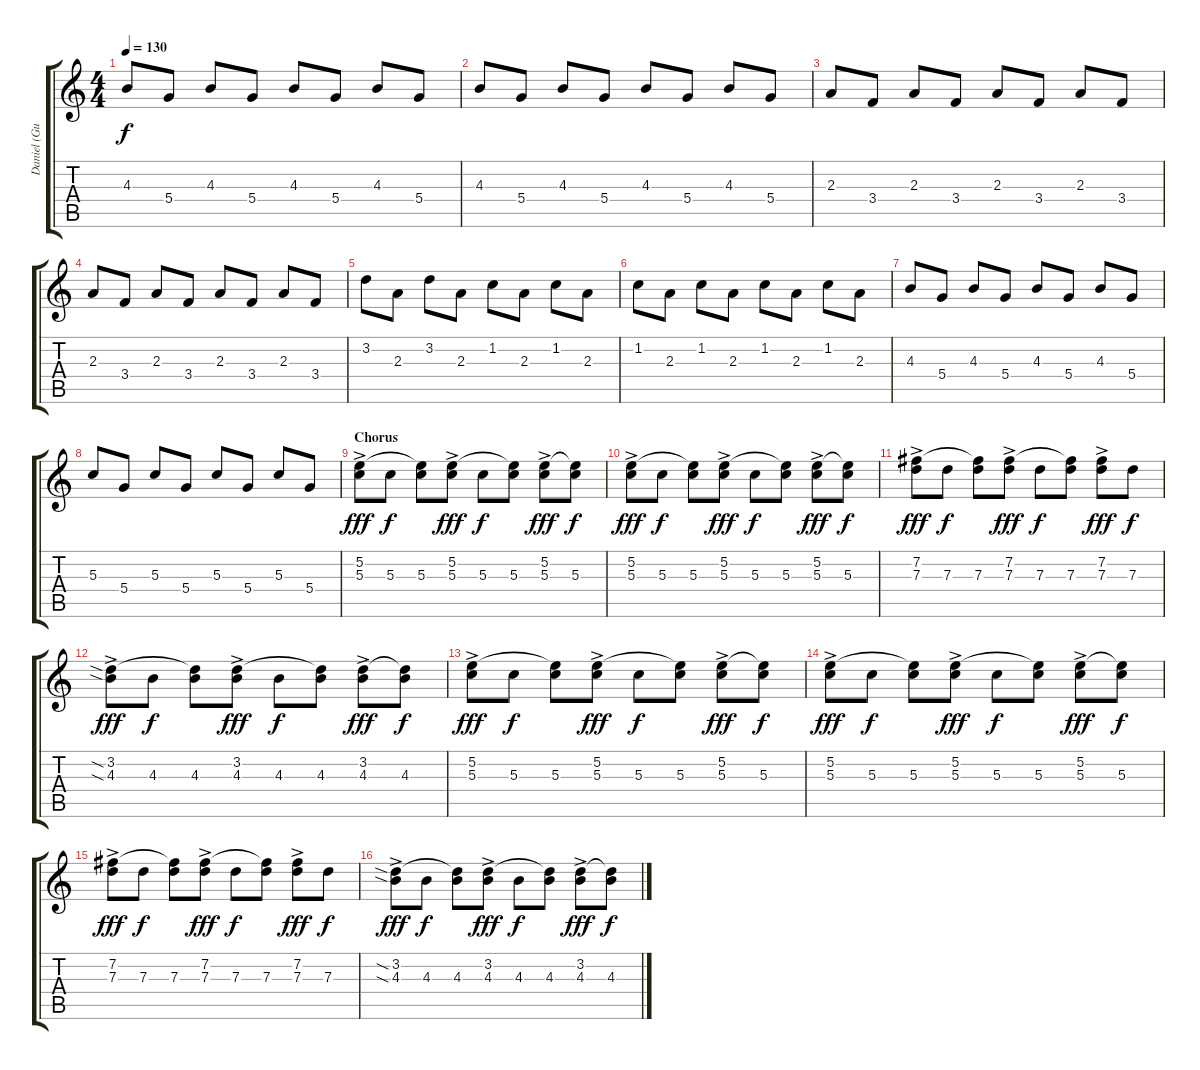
\track ("Daniel (Guitar)" "Daniel (Gu") {instrument overdrivenguitar}
\staff {score tabs}
\tuning (E4 B3 G3 D3 A2 E2) {hide}
\ts (4 4)
\tempo 130
\clef g2
\ks c
4.3.8{dy f} 5.4.8 4.3.8 5.4.8 4.3.8 5.4.8 4.3.8 5.4.8 |
4.3.8 5.4.8 4.3.8 5.4.8 4.3.8 5.4.8 4.3.8 5.4.8 |
2.3.8 3.4.8 2.3.8 3.4.8 2.3.8 3.4.8 2.3.8 3.4.8 |
2.3.8 3.4.8 2.3.8 3.4.8 2.3.8 3.4.8 2.3.8 3.4.8 |
3.2.8 2.3.8 3.2.8 2.3.8 1.2.8 2.3.8 1.2.8 2.3.8 |
1.2.8 2.3.8 1.2.8 2.3.8 1.2.8 2.3.8 1.2.8 2.3.8 |
4.3.8 5.4.8 4.3.8 5.4.8 4.3.8 5.4.8 4.3.8 5.4.8 |
5.3.8 5.4.8 5.3.8 5.4.8 5.3.8 5.4.8 5.3.8 5.4.8 |
\section ("" "Chorus")
(5.2{ac} 5.3).8{dy fff} 5.3.8{dy f} (5.2{t} 5.3).8 (5.2{ac} 5.3).8{dy fff} 5.3.8{dy f} (5.2{t} 5.3).8 (5.2{ac} 5.3).8{dy fff} (5.2{t} 5.3).8{dy f} |
(5.2{ac} 5.3).8{dy fff} 5.3.8{dy f} (5.2{t} 5.3).8 (5.2{ac} 5.3).8{dy fff} 5.3.8{dy f} (5.2{t} 5.3).8 (5.2{ac} 5.3).8{dy fff} (5.2{t} 5.3).8{dy f} |
(7.2{ac} 7.3).8{dy fff} 7.3.8{dy f} (7.2{t} 7.3).8 (7.2{ac} 7.3).8{dy fff} 7.3.8{dy f} (7.2{t} 7.3).8 (7.2{ac} 7.3).8{dy fff} 7.3.8{dy f} |
(3.2{sia ac} 4.3{sia}).8{dy fff} 4.3.8{dy f} (3.2{t} 4.3).8 (3.2{ac} 4.3).8{dy fff} 4.3.8{dy f} (3.2{t} 4.3).8 (3.2{ac} 4.3).8{dy fff} (3.2{t} 4.3).8{dy f} |
(5.2{ac} 5.3).8{dy fff} 5.3.8{dy f} (5.2{t} 5.3).8 (5.2{ac} 5.3).8{dy fff} 5.3.8{dy f} (5.2{t} 5.3).8 (5.2{ac} 5.3).8{dy fff} (5.2{t} 5.3).8{dy f} |
(5.2{ac} 5.3).8{dy fff} 5.3.8{dy f} (5.2{t} 5.3).8 (5.2{ac} 5.3).8{dy fff} 5.3.8{dy f} (5.2{t} 5.3).8 (5.2{ac} 5.3).8{dy fff} (5.2{t} 5.3).8{dy f} |
(7.2{ac} 7.3).8{dy fff} 7.3.8{dy f} (7.2{t} 7.3).8 (7.2{ac} 7.3).8{dy fff} 7.3.8{dy f} (7.2{t} 7.3).8 (7.2{ac} 7.3).8{dy fff} 7.3.8{dy f} |
(3.2{sia ac} 4.3{sia}).8{dy fff} 4.3.8{dy f} (3.2{t} 4.3).8 (3.2{ac} 4.3).8{dy fff} 4.3.8{dy f} (3.2{t} 4.3).8 (3.2{ac} 4.3).8{dy fff} (3.2{t} 4.3).8{dy f}
